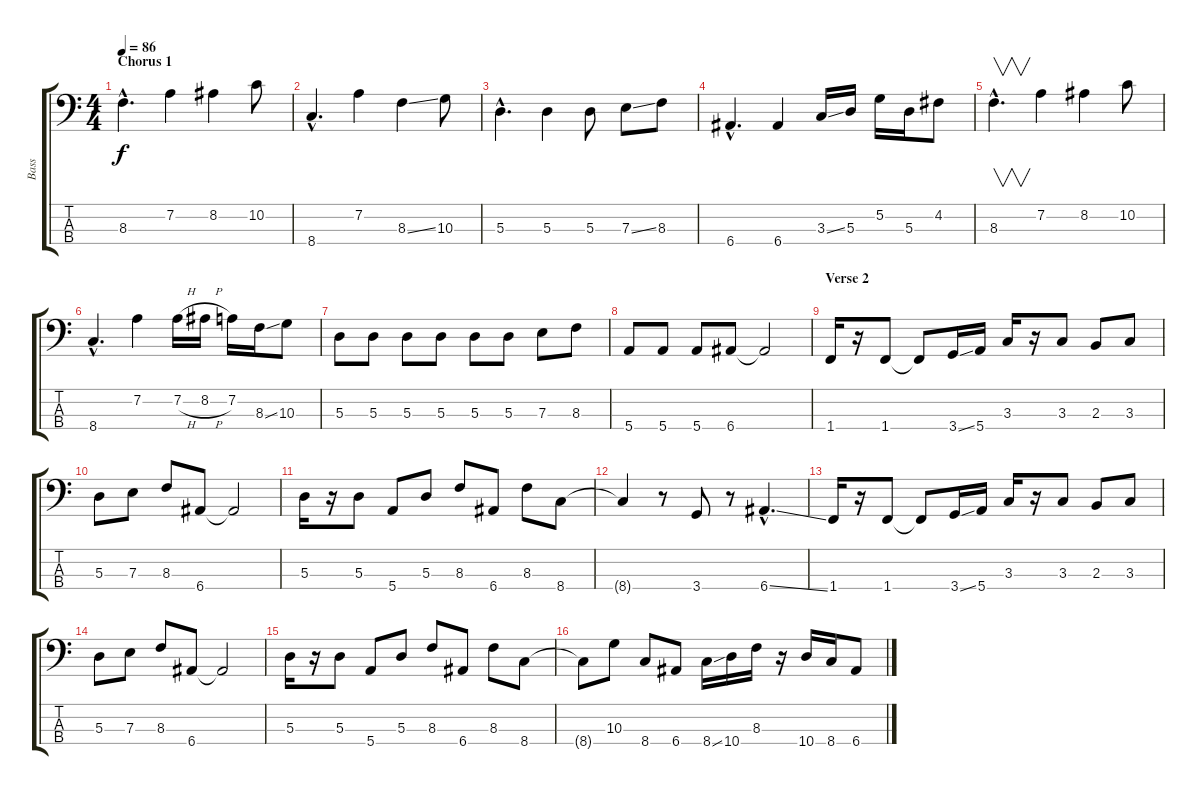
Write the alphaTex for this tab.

\track ("Bass" "Bass") {instrument electricbassfinger}
\staff {score tabs}
\tuning (G2 D2 A1 E1) {hide}
\ts (4 4)
\section ("" "Chorus 1")
\tempo 86
\clef f4
\ks c
8.3{hac}.4{d dy f} 7.2.4 8.2.4 10.2.8 |
8.4{hac}.4{d} 7.2.4 8.3{ss}.4 10.3.8 |
5.3{hac}.4{d} 5.3.4 5.3.8 7.3{ss}.8 8.3.8 |
6.4{hac}.4{d} 6.4.4 3.3{ss}.16 5.3.16 5.2.16 5.3.16 4.2.8 |
8.3{hac}.4{v d} 7.2.4 8.2.4 10.2.8 |
8.4{hac}.4{d} 7.2.4 7.2{h}.16 8.2{h}.16 7.2.16 8.3{ss}.16 10.3.8 |
5.3.8 5.3.8 5.3.8 5.3.8 5.3.8 5.3.8 7.3.8 8.3.8 |
5.4.8 5.4.8 5.4.8 6.4.8 6.4{t}.2 |
\section ("" "Verse 2")
1.4.16 r.16 1.4.8 1.4{t}.8 3.4{ss}.16 5.4.16 3.3.16 r.16 3.3.8 2.3.8 3.3.8 |
5.3.8 7.3.8 8.3.8 6.4.8 6.4{t}.2 |
5.3.16 r.16 5.3.8 5.4.8 5.3.8 8.3.8 6.4.8 8.3.8 8.4.8 |
8.4{t}.4 r.8 3.4.8 r.8 6.4{ss hac}.4{d} |
1.4.16 r.16 1.4.8 1.4{t}.8 3.4{ss}.16 5.4.16 3.3.16 r.16 3.3.8 2.3.8 3.3.8 |
5.3.8 7.3.8 8.3.8 6.4.8 6.4{t}.2 |
5.3.16 r.16 5.3.8 5.4.8 5.3.8 8.3.8 6.4.8 8.3.8 8.4.8 |
8.4{t}.8 10.3.8 8.4.8 6.4.8 8.4{ss}.16 10.4.16 8.3.16 r.16 10.4.16 8.4.16 6.4.8
